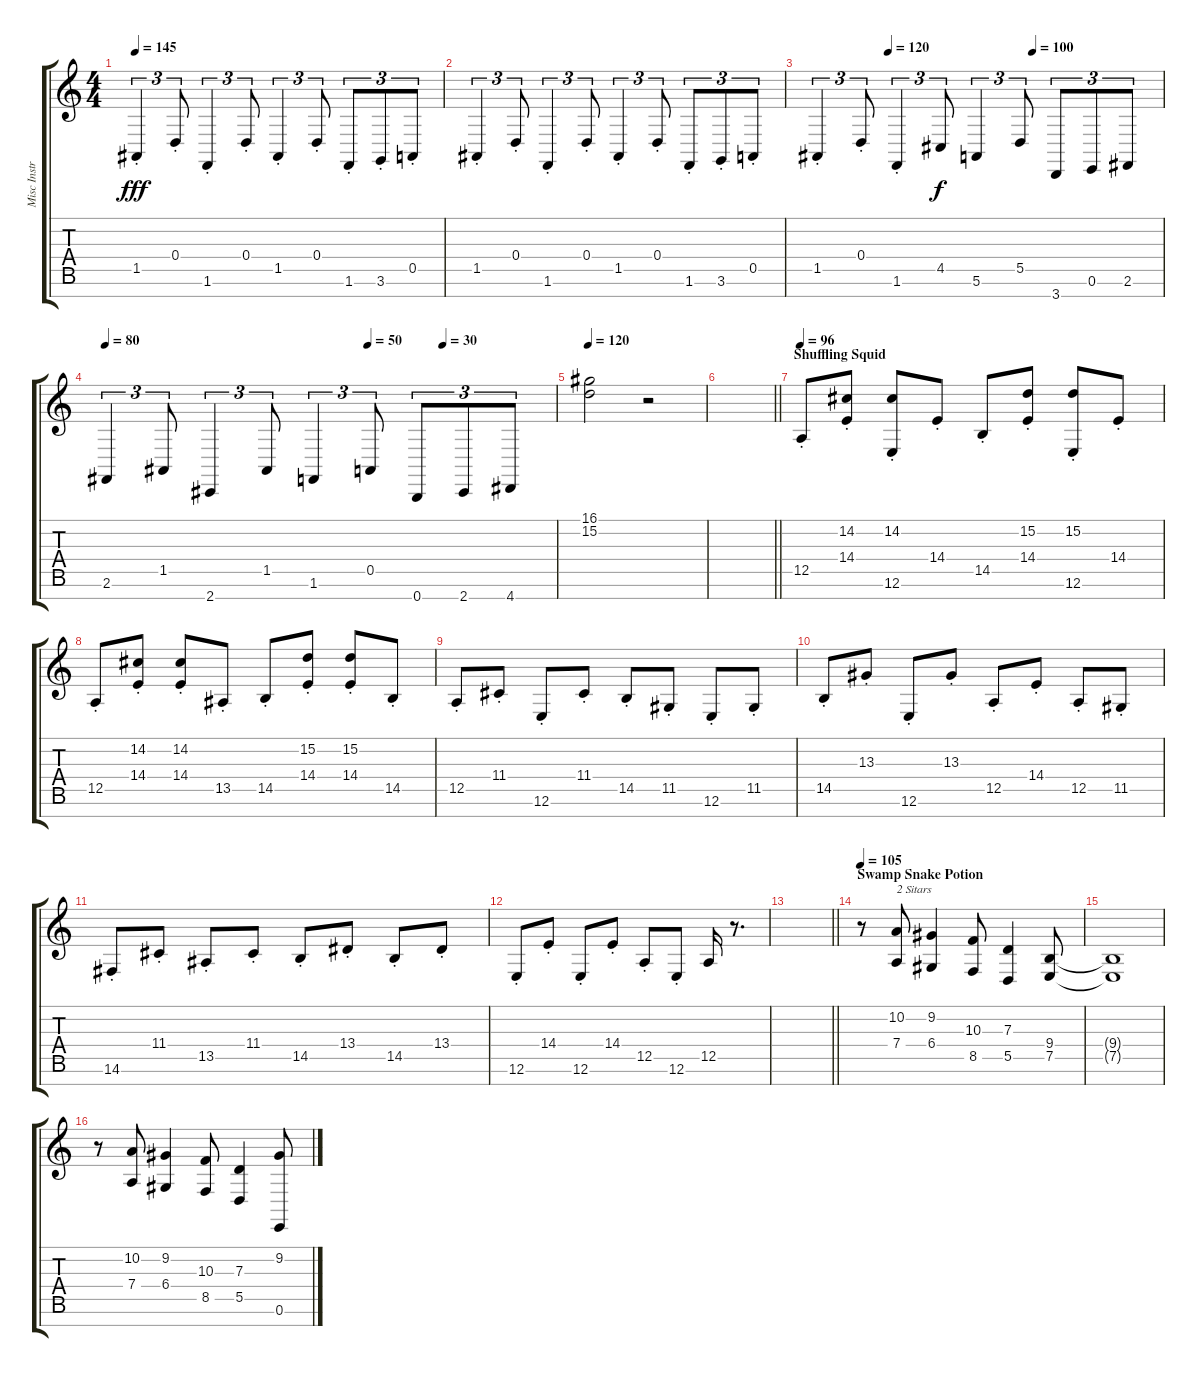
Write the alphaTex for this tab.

\track ("Misc Instruments" "Misc Instr") {instrument orchestralharp}
\staff {score tabs}
\tuning (E4 B3 G3 D3 A2 E2 B1) {hide}
\ts (4 4)
\tempo 145
\clef g2
\ks c
1.5{st}.4{tu (3 2) dy fff} 0.4{st}.8{tu (3 2)} 1.6{st}.4{tu (3 2)} 0.4{st}.8{tu (3 2)} 1.5{st}.4{tu (3 2)} 0.4{st}.8{tu (3 2)} 1.6{st}.8{tu (3 2)} 3.6{st}.8{tu (3 2)} 0.5{st}.8{tu (3 2)} |
1.5{st}.4{tu (3 2)} 0.4{st}.8{tu (3 2)} 1.6{st}.4{tu (3 2)} 0.4{st}.8{tu (3 2)} 1.5{st}.4{tu (3 2)} 0.4{st}.8{tu (3 2)} 1.6{st}.8{tu (3 2)} 3.6{st}.8{tu (3 2)} 0.5{st}.8{tu (3 2)} |
\tempo (120 0.20833333333333334)
\tempo (100 0.625)
1.5{st}.4{tu (3 2)} 0.4{st}.8{tu (3 2)} 1.6{st}.4{tu (3 2)} 4.5.8{tu (3 2) dy f} 5.6.4{tu (3 2)} 5.5.8{tu (3 2)} 3.7.8{tu (3 2)} 0.6.8{tu (3 2)} 2.6.8{tu (3 2)} |
\tempo 80
\tempo (50 0.5833333333333334)
\tempo (30 0.75)
2.6.4{tu (3 2)} 1.5.8{tu (3 2)} 2.7.4{tu (3 2)} 1.5.8{tu (3 2)} 1.6.4{tu (3 2)} 0.5.8{tu (3 2)} 0.7.8{tu (3 2)} 2.7.8{tu (3 2)} 4.7.8{tu (3 2)} |
\tempo 120
(16.1 15.2).2{instrument musicbox} r.2 |
\barLineRight lightlight
|
\section ("" "Shuffling Squid")
\tempo 96
12.5{st}.8{instrument honkytonkpiano} (14.2{st} 14.4{st}).8 (14.2{st} 12.6{st}).8 14.4{st}.8 14.5{st}.8 (15.2{st} 14.4{st}).8 (15.2{st} 12.6{st}).8 14.4{st}.8 |
12.5{st}.8 (14.2{st} 14.4{st}).8 (14.2{st} 14.4{st}).8 13.5{st}.8 14.5{st}.8 (15.2{st} 14.4{st}).8 (15.2{st} 14.4{st}).8 14.5{st}.8 |
12.5{st}.8 11.4{st}.8 12.6{st}.8 11.4{st}.8 14.5{st}.8 11.5{st}.8 12.6{st}.8 11.5{st}.8 |
14.5{st}.8 13.3{st}.8 12.6{st}.8 13.3{st}.8 12.5{st}.8 14.4{st}.8 12.5{st}.8 11.5{st}.8 |
14.6{st}.8 11.4{st}.8 13.5{st}.8 11.4{st}.8 14.5{st}.8 13.4{st}.8 14.5{st}.8 13.4{st}.8 |
12.6{st}.8 14.4{st}.8 12.6{st}.8 14.4{st}.8 12.5{st}.8 12.6{st}.8 12.5.16 r.8{d} |
\barLineRight lightlight
|
\section ("" "Swamp Snake Potion")
\tempo 105
r.8{instrument sitar} (10.2 7.4).8{txt "2 Sitars"} (9.2 6.4).4 (10.3 8.5).8 (7.3 5.5).4 (9.4 7.5).8 |
(9.4{t} 7.5{t}).1 |
r.8 (10.2 7.4).8 (9.2 6.4).4 (10.3 8.5).8 (7.3 5.5).4 (9.2 0.6).8
